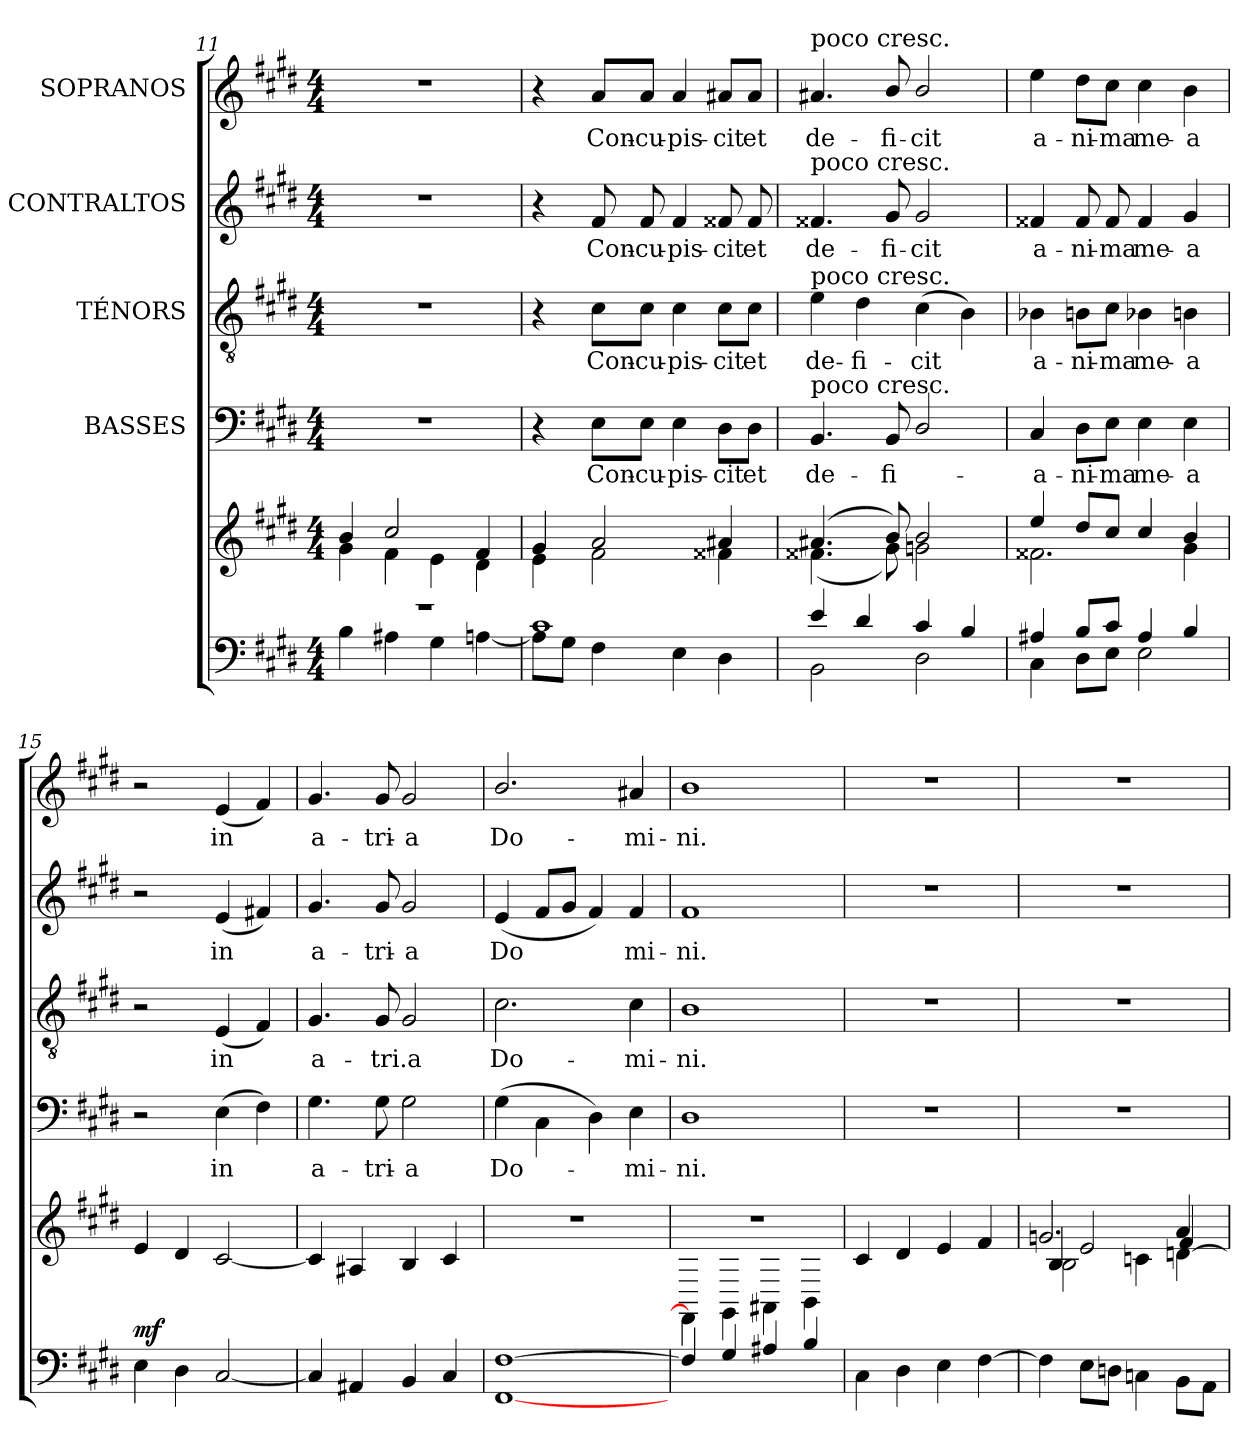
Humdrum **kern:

**kern	**kern	**dynam	**kern	**text	**kern	**text	**kern	**text	**kern	**text
*part5	*part5	*part5	*part4	*part4	*part3	*part3	*part2	*part2	*part1	*part1
*staff6	*staff5	*staff5/6	*staff4	*staff4	*staff3	*staff3	*staff2	*staff2	*staff1	*staff1
*	*	*	*I"BASSES	*	*I"TÉNORS	*	*I"CONTRALTOS	*	*I"SOPRANOS	*
!!LO:PB:g=z
*clefF4	*clefG2	*	*clefF4	*	*clefGv2	*	*clefG2	*	*clefG2	*
*k[f#c#g#d#]	*k[f#c#g#d#]	*	*k[f#c#g#d#]	*	*k[f#c#g#d#]	*	*k[f#c#g#d#]	*	*k[f#c#g#d#]	*
*M4/4	*M4/4	*	*M4/4	*	*M4/4	*	*M4/4	*	*M4/4	*
=11	=11	=11	=11	=11	=11	=11	=11	=11	=11	=11
*^	*^	*	*	*	*	*	*	*	*	*
1r	4Bi\	4bj/	4g#Z\	.	1r	.	1r	.	1r	.	1r	.
.	4A#Xi\	2cc#j/	4f#Z\	.	.	.	.	.	.	.	.	.
.	4G#i\	.	4eZ\	.	.	.	.	.	.	.	.	.
.	[4Ani\	4f#j/	4d#Z\	.	.	.	.	.	.	.	.	.
=12	=12	=12	=12	=12	=12	=12	=12	=12	=12	=12	=12	=12
1c#i/	8AVL]	4g#j/	4eZ\	.	4r	.	4r	.	4r	.	4r	.
.	8G#VJ	.	.	.	.	.	.	.	.	.	.	.
.	4F#V\	2aj/	2f#Z\	.	8Ej\L	Con-	8c#j\L	Con-	8f#j/	Con-	8aj/L	Con-
.	.	.	.	.	8Ej\J	cu-	8c#j\J	cu-	8f#j/	cu-	8aj/J	cu-
.	4EV\	.	.	.	4Ej\	pis-	4c#j\	pis-	4f#j/	pis-	4aj/	pis-
.	4D#V\	4a#Xj/	4f##XZ\	.	8D#j\L	cit	8c#j\L	cit	8f##Xj/	cit	8a#Xj/L	cit
.	.	.	.	.	8D#j\J	et	8c#j\J	et	8f##j/	et	8a#j/J	et
=13	=13	=13	=13	=13	=13	=13	=13	=13	=13	=13	=13	=13
!	!	!	!	!	!	!	!	!	!	!	!LO:TX:a:t=poco cresc.	!
!	!	!	!	!	!	!	!	!	!LO:TX:t=poco cresc.	!	!	!
!	!	!	!	!	!	!	!LO:TX:t=poco cresc.	!	!	!	!	!
!	!	!	!	!	!LO:TX:t=poco cresc.	!	!	!	!	!	!	!
4ei/	2BBV	(4.a#Xj/	(4.f##XZ\	.	4.BBj/	de-	4ej\	de-	4.f##Xj/	de-	4.a#Xj/	de-
4d#i/	.	.	.	.	.	.	4d#j\	fi-	.	.	.	.
.	.	8b)	8g#Z\)	.	8BBj/	fi-	.	.	8g#j/	fi-	8bj/	fi-
4c#i/	2D#	2b	2gnV\	.	2D#i/	.	(4c#j\	cit	2g#i/	-cit	2bi/	-cit
4BZ/	.	.	.	.	.	.	4Bi\)	.	.	.	.	.
=14	=14	=14	=14	=14	=14	=14	=14	=14	=14	=14	=14	=14
4A#Xi/	4C#V\	4eej/	2.f##XZ\	.	4C#j/	a-	4B-Xj\	a-	4f##Xj/	a-	4eej\	a-
8BiL	8D#VL	8dd#jL	.	.	8D#j\L	ni-	8Bnj\L	ni-	8f##j/	ni-	8dd#j\L	ni-
8c#iJ	8EVJ	8cc#jJ	.	.	8Ej\J	ma	8c#j\J	ma	8f##j/	ma	8cc#j\J	ma
4A#i/	2EV\	4cc#j/	.	.	4Ej\	me-	4B-Xj\	me-	4f##j/	me-	4cc#j\	me-
4Bi/	.	4bj/	4g#Z\	.	4Ej\	a	4Bnj\	a	4g#j/	a	4bj\	a
*v	*v	*	*	*	*	*	*	*	*	*	*	*
!!LO:LB:g=z
=15	=15	=15	=15	=15	=15	=15	=15	=15	=15	=15	=15
!	!	!	!LO:DY:a=2	!	!	!	!	!	!	!	!
*	*v	*v	*	*	*	*	*	*	*	*	*
4Ei\	4ej/	mf	2r	.	2r	.	2r	.	2r	.
4D#i\	4d#j/	.	.	.	.	.	.	.	.	.
[2C#i/	[2c#j/	.	(4Ej\	in	(4Ej/	in	(4ej/	in	(4ej/	in
.	.	.	4F#j\)	.	4F#j/)	.	4f#Xj/)	.	4f#j/)	.
=16	=16	=16	=16	=16	=16	=16	=16	=16	=16	=16
4C#i/]	4c#j/]	.	4.G#j\	a-	4.G#j/	a-	4.g#j/	a-	4.g#j/	a-
4AA#Xi/	4A#Xj/	.	.	.	.	.	.	.	.	.
.	.	.	8G#j\	tri-	8G#j/	tri.a	8g#j/	tri-	8g#j/	tri-
4BBi/	4Bj/	.	2G#j\	a	2G#j/	.	2g#j/	a	2g#j/	a
4C#i/	4c#j/	.	.	.	.	.	.	.	.	.
=17	=17	=17	=17	=17	=17	=17	=17	=17	=17	=17
[1FF#j/ [1F#j/	1r	.	(4G#j\	Do-	2.c#j\	Do-	(4ej/	Do	2.bj/	Do-
.	.	.	4C#j\	.	.	.	8f#jL	.	.	.
.	.	.	.	.	.	.	8g#jJ	.	.	.
.	.	.	4D#j\)	.	.	.	4f#j/)	.	.	.
.	.	.	4Ej\	-mi-	4c#j\	mi-	4f#j/	mi-	4a#Xj/	mi-
=18	=18	=18	=18	=18	=18	=18	=18	=18	=18	=18
*	*^	*	*	*	*	*	*	*	*	*
4F#j/]	1r	4FF#i\]	.	1D#j/	ni.	1Bj/	ni.	1f#j/	ni.	1bj/	ni.
4G#j/	.	4GG#i\	.	.	.	.	.	.	.	.	.
4A#Xj/	.	4AA#Xi\	.	.	.	.	.	.	.	.	.
4Bj/	.	4BBi\	.	.	.	.	.	.	.	.	.
*	*v	*v	*	*	*	*	*	*	*	*	*
=19	=19	=19	=19	=19	=19	=19	=19	=19	=19	=19
4C#i\	4c#j/	.	1r	.	1r	.	1r	.	1r	.
4D#i\	4d#j/	.	.	.	.	.	.	.	.	.
4Ei\	4ej/	.	.	.	.	.	.	.	.	.
[4F#i\	4f#j/	.	.	.	.	.	.	.	.	.
!!LO:PB:g=z
=20	=20	=20	=20	=20	=20	=20	=20	=20	=20	=20
*	*^	*	*	*	*	*	*	*	*	*
*	*	*^	*	*	*	*	*	*	*	*	*
4F#]	2.gn	4B/	2B\	.	1r	.	1r	.	1r	.	1r	.
8EL	.	2e/	.	.	.	.	.	.	.	.	.	.
8DnJ	.	.	.	.	.	.	.	.	.	.	.	.
4Cn\	.	.	4cn\	.	.	.	.	.	.	.	.	.
8BB\L	4a	4f#/	[4dn\	.	.	.	.	.	.	.	.	.
8AA\J	.	.	.	.	.	.	.	.	.	.	.	.
*	*v	*v	*v	*	*	*	*	*	*	*	*	*
=	=	=	=	=	=	=	=	=	=	=
*-	*-	*-	*-	*-	*-	*-	*-	*-	*-	*-
